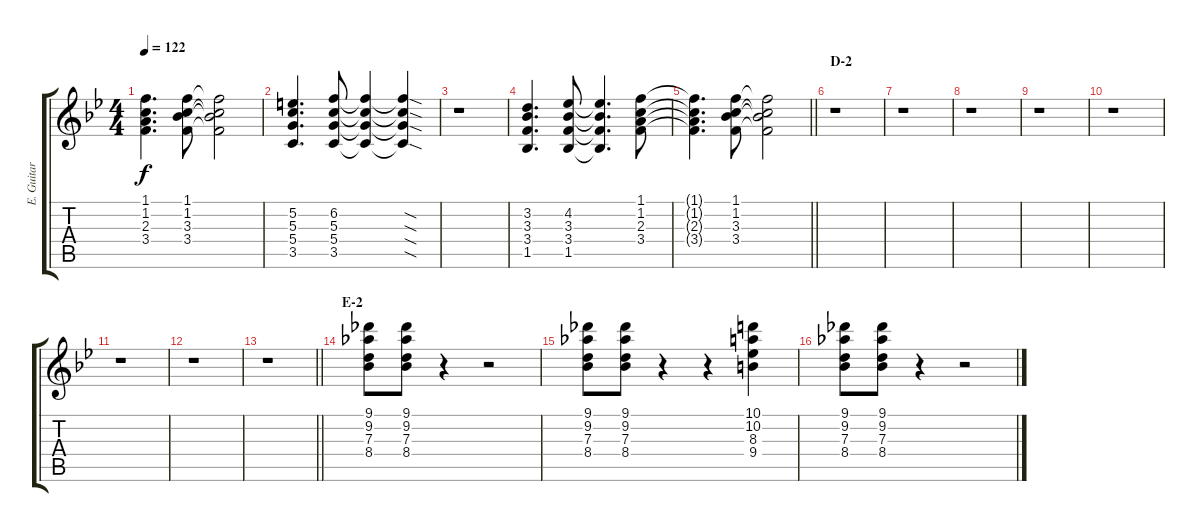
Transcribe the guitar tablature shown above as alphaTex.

\track ("E. Guitar II" "E. Guitar ") {instrument overdrivenguitar}
\staff {score tabs}
\tuning (E4 B3 G3 D3 A2 E2) {hide}
\ts (4 4)
\tempo 122
\clef g2
\ks bb
(1.1{t} 1.2{t} 2.3{t} 3.4{t}).4{d dy f} (1.1 1.2 3.3 3.4).8 (1.1{t} 1.2{t} 3.3{t} 3.4{t}).2 |
(5.2 5.3 5.4 3.5).4{d} (6.2 5.3 5.4 3.5).8 (6.2{t} 5.3{t} 5.4{t} 3.5{t}).4 (6.2{sod t} 5.3{sod t} 5.4{sod t} 3.5{sod t}).4 |
r.1 |
(3.2 3.3 3.4 1.5).4{d} (4.2 3.3 3.4 1.5).8 (4.2{t} 3.3{t} 3.4{t} 1.5{t}).4{d} (1.1 1.2 2.3 3.4).8 |
\barLineRight lightlight
(1.1{t} 1.2{t} 2.3{t} 3.4{t}).4{d} (1.1 1.2 3.3 3.4).8 (1.1{t} 1.2{t} 3.3{t} 3.4{t}).2 |
\section ("" "D-2")
r.1 |
r.1 |
r.1 |
r.1 |
r.1 |
r.1 |
r.1 |
\barLineRight lightlight
r.1 |
\section ("" "E-2")
(9.1 9.2 7.3 8.4).8 (9.1 9.2 7.3 8.4).8 r.4 r.2 |
(9.1 9.2 7.3 8.4).8 (9.1 9.2 7.3 8.4).8 r.4 r.4 (10.1 10.2 8.3 9.4).4 |
(9.1 9.2 7.3 8.4).8 (9.1 9.2 7.3 8.4).8 r.4 r.2
